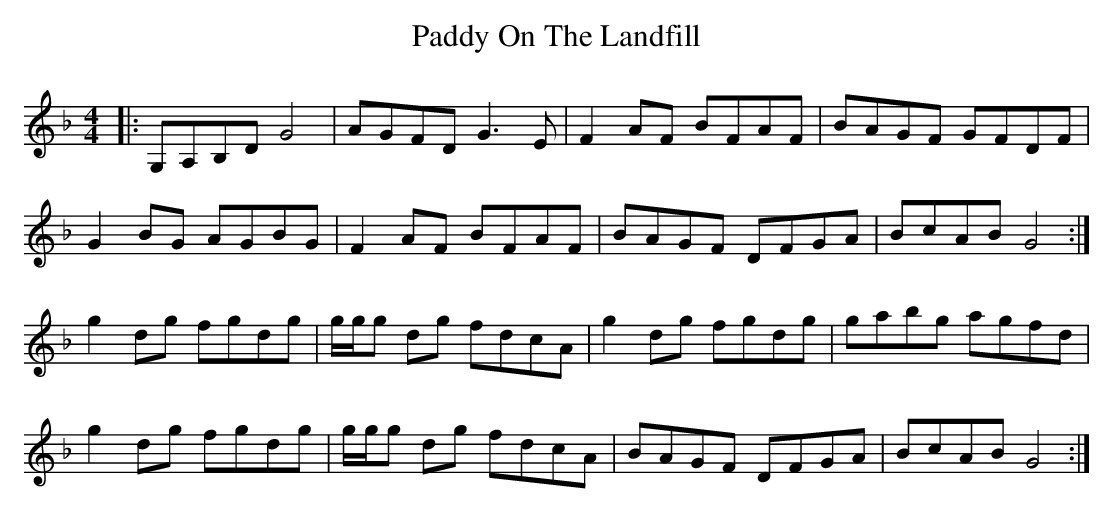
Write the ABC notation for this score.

X:1
T: Paddy On The Landfill
M: 4/4
L: 1/8
K: Gdor
|:G,A,B,D G4|AGFD G3 E|F2 AF BFAF|BAGF GFDF|
G2 BG AGBG|F2 AF BFAF|BAGF DFGA|BcAB G4:|
g2 dg fgdg|/g/g/g dg fdcA|g2 dg fgdg|gabg agfd|
g2 dg fgdg|/g/g/g dg fdcA|BAGF DFGA|BcAB G4:|
